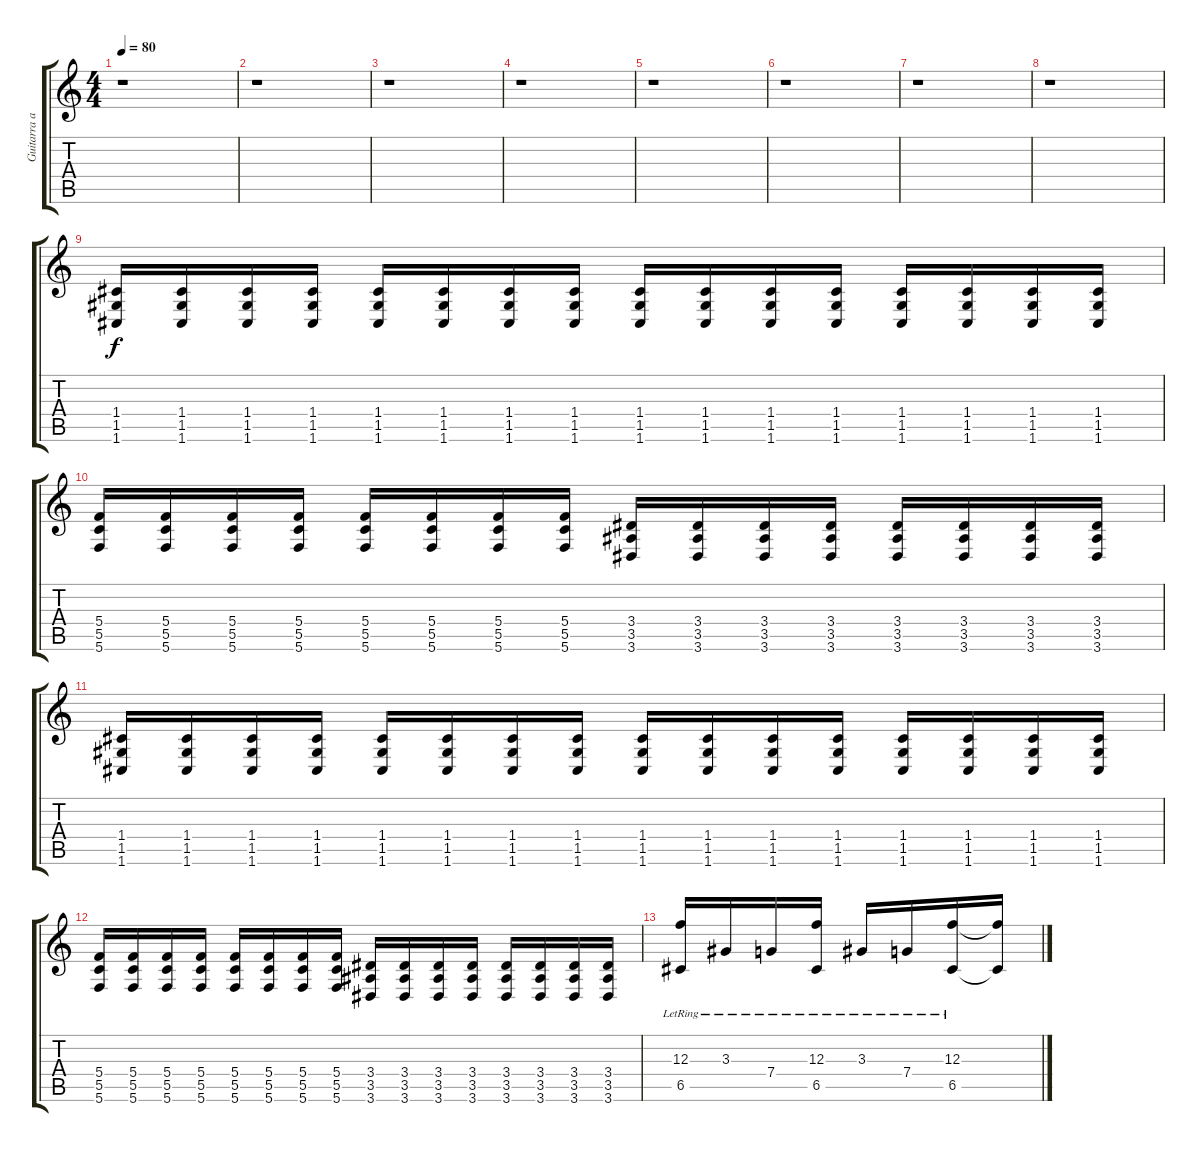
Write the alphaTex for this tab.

\track ("Guitarra auxiliar" "Guitarra a") {instrument distortionguitar}
\staff {score tabs}
\tuning (D4 A3 F3 C3 G2 C2) {hide}
\ts (4 4)
\tempo 80
\clef g2
\ks c
r.1{dy ff} |
r.1 |
r.1 |
r.1 |
r.1 |
r.1 |
r.1 |
r.1 |
(1.4 1.5 1.6).16{dy f} (1.4 1.5 1.6).16 (1.4 1.5 1.6).16 (1.4 1.5 1.6).16 (1.4 1.5 1.6).16 (1.4 1.5 1.6).16 (1.4 1.5 1.6).16 (1.4 1.5 1.6).16 (1.4 1.5 1.6).16 (1.4 1.5 1.6).16 (1.4 1.5 1.6).16 (1.4 1.5 1.6).16 (1.4 1.5 1.6).16 (1.4 1.5 1.6).16 (1.4 1.5 1.6).16 (1.4 1.5 1.6).16 |
(5.4 5.5 5.6).16 (5.4 5.5 5.6).16 (5.4 5.5 5.6).16 (5.4 5.5 5.6).16 (5.4 5.5 5.6).16 (5.4 5.5 5.6).16 (5.4 5.5 5.6).16 (5.4 5.5 5.6).16 (3.4 3.5 3.6).16 (3.4 3.5 3.6).16 (3.4 3.5 3.6).16 (3.4 3.5 3.6).16 (3.4 3.5 3.6).16 (3.4 3.5 3.6).16 (3.4 3.5 3.6).16 (3.4 3.5 3.6).16 |
(1.4 1.5 1.6).16 (1.4 1.5 1.6).16 (1.4 1.5 1.6).16 (1.4 1.5 1.6).16 (1.4 1.5 1.6).16 (1.4 1.5 1.6).16 (1.4 1.5 1.6).16 (1.4 1.5 1.6).16 (1.4 1.5 1.6).16 (1.4 1.5 1.6).16 (1.4 1.5 1.6).16 (1.4 1.5 1.6).16 (1.4 1.5 1.6).16 (1.4 1.5 1.6).16 (1.4 1.5 1.6).16 (1.4 1.5 1.6).16 |
(5.4 5.5 5.6).16 (5.4 5.5 5.6).16 (5.4 5.5 5.6).16 (5.4 5.5 5.6).16 (5.4 5.5 5.6).16 (5.4 5.5 5.6).16 (5.4 5.5 5.6).16 (5.4 5.5 5.6).16 (3.4 3.5 3.6).16 (3.4 3.5 3.6).16 (3.4 3.5 3.6).16 (3.4 3.5 3.6).16 (3.4 3.5 3.6).16 (3.4 3.5 3.6).16 (3.4 3.5 3.6).16 (3.4 3.5 3.6).16 |
(12.3 6.5{lr}).16{instrument acousticguitarsteel} 3.3{lr}.16 7.4{lr}.16 (12.3 6.5{lr}).16{instrument acousticguitarsteel} 3.3{lr}.16 7.4{lr}.16 (12.3 6.5{lr}).16{instrument acousticguitarsteel} (12.3{t} 6.5{t}).16
